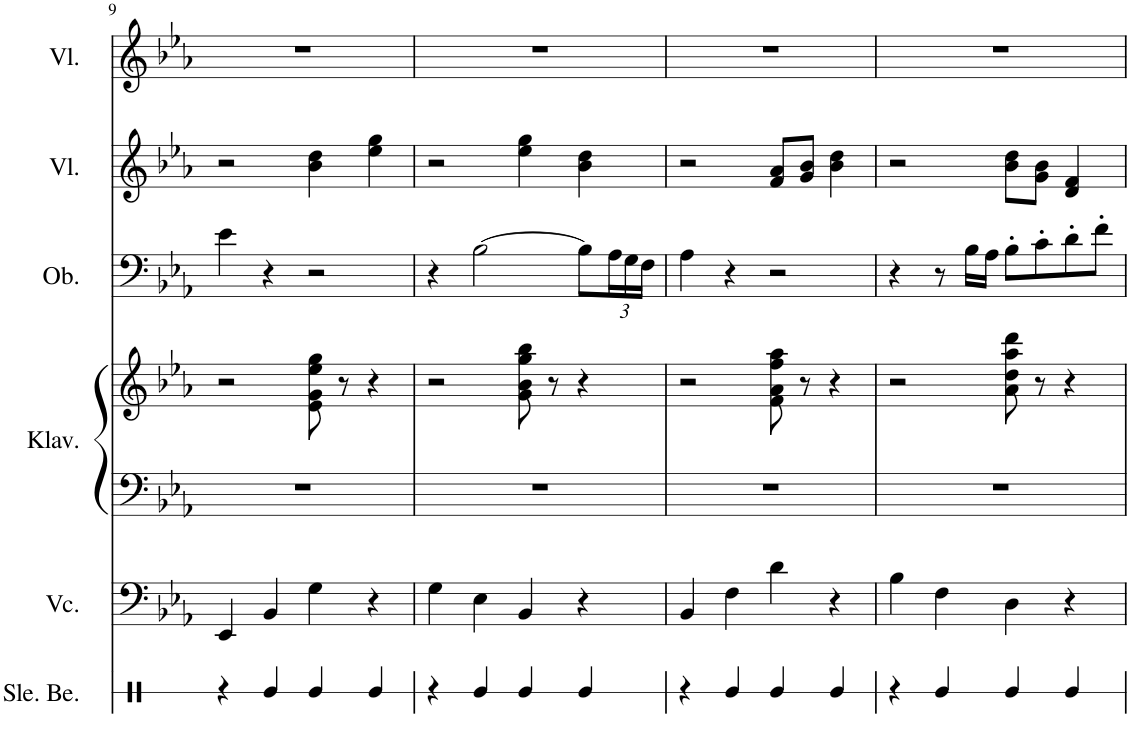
**kern	**kern	**kern	**kern	**kern	**kern	**kern
*part6	*part5	*part4	*part4	*part3	*part2	*part1
*staff7	*staff6	*staff5	*staff4	*staff3	*staff2	*staff1
*I"Glockenstab	*I"Violoncello	*I"Klavier	*	*I"Oboe	*I"Violine	*I"Violine
*	*I'Vc.	*I'Klav.	*	*I'Ob.	*I'Vl.	*I'Vl.
!!LO:PB:g=z
*clefX	*clefF4	*clefF4	*clefG2	*clefF4	*clefG2	*clefG2
*k[]	*k[b-e-a-]	*k[b-e-a-]	*k[b-e-a-]	*k[b-e-a-]	*k[b-e-a-]	*k[b-e-a-]
*M4/4	*M4/4	*M4/4	*M4/4	*M4/4	*M4/4	*M4/4
=9	=9	=9	=9	=9	=9	=9
4r	4EE-/	1r	2r	4e-\	2r	1r
4Re/	4BB-/	.	.	4r	.	.
4Re/	4G\	.	8e-\ 8g\ 8ee-\ 8gg\	2r	4b-\ 4dd\	.
.	.	.	8r	.	.	.
4Re/	4r	.	4r	.	4ee-\ 4gg\	.
=10	=10	=10	=10	=10	=10	=10
4r	4G\	1r	2r	4r	2r	1r
4Re/	4E-\	.	.	[2B-\	.	.
4Re/	4BB-/	.	8g\ 8b-\ 8gg\ 8bb-\	.	4ee-\ 4gg\	.
.	.	.	8r	.	.	.
4Re/	4r	.	4r	8B-\L]	4b-\ 4dd\	.
*	*	*	*	*Xbrackettup	*	*
.	.	.	.	24A-\L	.	.
.	.	.	.	24G\	.	.
.	.	.	.	24F\JJ	.	.
=11	=11	=11	=11	=11	=11	=11
4r	4BB-/	1r	2r	4A-\	2r	1r
4Re/	4F\	.	.	4r	.	.
4Re/	4d\	.	8f\ 8a-\ 8ff\ 8aa-\	2r	8f/ 8a-/L	.
.	.	.	8r	.	8g/ 8b-/J	.
4Re/	4r	.	4r	.	4b-\ 4dd\	.
=12	=12	=12	=12	=12	=12	=12
4r	4B-\	1r	2r	4r	2r	1r
4Re/	4F\	.	.	8r	.	.
.	.	.	.	16B-\LL	.	.
.	.	.	.	16A-\JJ	.	.
4Re/	4D\	.	8a-\ 8dd\ 8aa-\ 8ddd\	8B-'\L	8b-\ 8dd\L	.
.	.	.	8r	8c'\	8g\ 8b-\J	.
4Re/	4r	.	4r	8d'\	4d/ 4f/	.
.	.	.	.	8f'\J	.	.
=	=	=	=	=	=	=
*-	*-	*-	*-	*-	*-	*-
